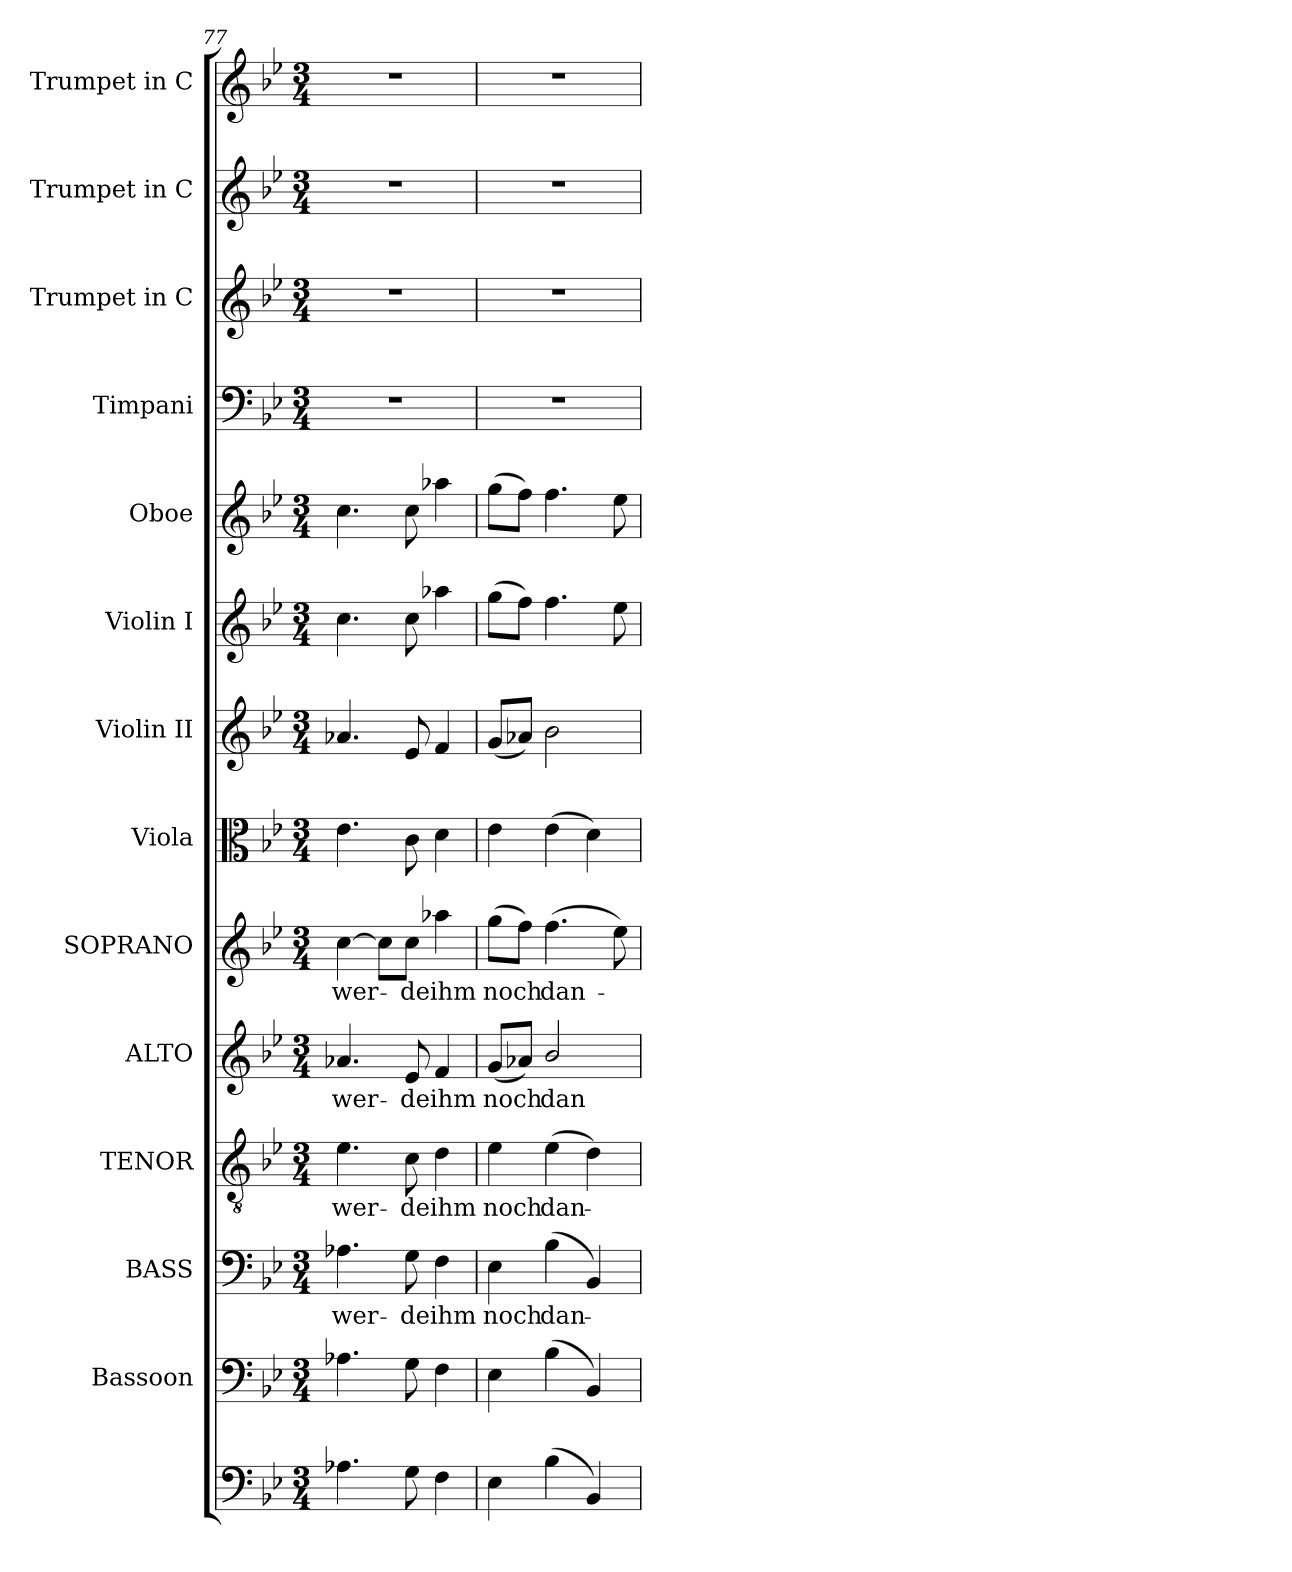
**kern	**kern	**kern	**text	**kern	**text	**kern	**text	**kern	**text	**kern	**kern	**kern	**kern	**kern	**kern	**kern	**kern
*part14	*part13	*part12	*part12	*part11	*part11	*part10	*part10	*part9	*part9	*part8	*part7	*part6	*part5	*part4	*part3	*part2	*part1
*staff14	*staff13	*staff12	*staff12	*staff11	*staff11	*staff10	*staff10	*staff9	*staff9	*staff8	*staff7	*staff6	*staff5	*staff4	*staff3	*staff2	*staff1
*	*I"Bassoon	*I"BASS	*	*I"TENOR	*	*I"ALTO	*	*I"SOPRANO	*	*I"Viola	*I"Violin II	*I"Violin I	*I"Oboe	*I"Timpani	*I"Trumpet in C	*I"Trumpet in C	*I"Trumpet in C
*	*	*	*	*	*	*I'Alto	*	*I'Soprano	*	*I'Viola	*I'Violin II	*I'Violin I	*I'Oboe	*I'Timp.	*	*	*
*clefF4	*clefF4	*clefF4	*	*clefGv2	*	*clefG2	*	*clefG2	*	*clefC3	*clefG2	*clefG2	*clefG2	*clefF4	*clefG2	*clefG2	*clefG2
*	*	*	*	*ITrd7c12	*	*	*	*	*	*	*	*	*	*	*	*	*
*k[b-e-]	*k[b-e-]	*k[b-e-]	*	*k[b-e-]	*	*k[b-e-]	*	*k[b-e-]	*	*k[b-e-]	*k[b-e-]	*k[b-e-]	*k[b-e-]	*k[b-e-]	*k[b-e-]	*k[b-e-]	*k[b-e-]
*B-:	*B-:	*B-:	*	*B-:	*	*B-:	*	*B-:	*	*B-:	*B-:	*B-:	*B-:	*B-:	*B-:	*B-:	*B-:
*M3/4	*M3/4	*M3/4	*	*M3/4	*	*M3/4	*	*M3/4	*	*M3/4	*M3/4	*M3/4	*M3/4	*M3/4	*M3/4	*M3/4	*M3/4
=77	=77	=77	=77	=77	=77	=77	=77	=77	=77	=77	=77	=77	=77	=77	=77	=77	=77
!	!	!	!LO:LY:b:color=#000000	!	!	!	!	!	!	!	!	!	!	!	!	!	!
!	!	!	!	!	!LO:LY:b:color=#000000	!	!	!	!	!	!	!	!	!	!	!	!
!	!	!	!	!	!	!	!LO:LY:b:color=#000000	!	!	!	!	!	!	!	!	!	!
!	!	!	!	!	!	!	!	!	!LO:LY:b:color=#000000	!	!	!	!	!LO:N:vis=1	!LO:N:vis=1	!LO:N:vis=1	!LO:N:vis=1
4.A-Xi\	4.A-Xi\	4.A-Xi\	wer-	4.E-i\	wer-	4.a-Xi/	wer-	[4cci\	wer-	4.e-i\	4.a-Xi/	4.cci\	4.cci\	2.r	2.r	2.r	2.r
.	.	.	.	.	.	.	.	8cci\L]	.	.	.	.	.	.	.	.	.
!	!	!	!LO:LY:b:color=#000000	!	!	!	!	!	!	!	!	!	!	!	!	!	!
!	!	!	!	!	!LO:LY:b:color=#000000	!	!	!	!	!	!	!	!	!	!	!	!
!	!	!	!	!	!	!	!LO:LY:b:color=#000000	!	!	!	!	!	!	!	!	!	!
!	!	!	!	!	!	!	!	!	!LO:LY:b:color=#000000	!	!	!	!	!	!	!	!
8Gi\	8Gi\	8Gi\	-de	8Ci\	-de	8e-i/	-de	8cci\J	-de	8ci\	8e-i/	8cci\	8cci\	.	.	.	.
!	!	!	!LO:LY:b:color=#000000	!	!	!	!	!	!	!	!	!	!	!	!	!	!
!	!	!	!	!	!LO:LY:b:color=#000000	!	!	!	!	!	!	!	!	!	!	!	!
!	!	!	!	!	!	!	!LO:LY:b:color=#000000	!	!	!	!	!	!	!	!	!	!
!	!	!	!	!	!	!	!	!	!LO:LY:b:color=#000000	!	!	!	!	!	!	!	!
4Fi\	4Fi\	4Fi\	ihm	4Di\	ihm	4fi/	ihm	4aa-Xi\	ihm	4di\	4fi/	4aa-Xi\	4aa-Xi\	.	.	.	.
=78	=78	=78	=78	=78	=78	=78	=78	=78	=78	=78	=78	=78	=78	=78	=78	=78	=78
!	!	!	!LO:LY:b:color=#000000	!	!	!	!	!	!	!	!	!	!	!	!	!	!
!	!	!	!	!	!LO:LY:b:color=#000000	!	!	!	!	!	!	!	!	!	!	!	!
!	!	!	!	!	!	!	!LO:LY:b:color=#000000	!	!	!	!	!	!	!	!	!	!
!	!	!	!	!	!	!	!	!	!LO:LY:b:color=#000000	!	!	!	!	!LO:N:vis=1	!LO:N:vis=1	!LO:N:vis=1	!LO:N:vis=1
4E-i\	4E-i\	4E-i\	noch	4E-i\	noch	(8gi/L	noch	(8ggi\L	noch	4e-i\	(8gi/L	(8ggi\L	(8ggi\L	2.r	2.r	2.r	2.r
.	.	.	.	.	.	8a-Xi/J)	.	8ffi\J)	.	.	8a-Xi/J)	8ffi\J)	8ffi\J)	.	.	.	.
!	!	!	!LO:LY:b:color=#000000	!	!	!	!	!	!	!	!	!	!	!	!	!	!
!	!	!	!	!	!LO:LY:b:color=#000000	!	!	!	!	!	!	!	!	!	!	!	!
!	!	!	!	!	!	!	!LO:LY:b:color=#000000	!	!	!	!	!	!	!	!	!	!
!	!	!	!	!	!	!	!	!	!LO:LY:b:color=#000000	!	!	!	!	!	!	!	!
(4B-i\	(4B-i\	(4B-i\	dan-	(4E-i\	dan-	2b-i/	dan-	(4.ffi\	dan-	(4e-i\	2b-i\	4.ffi\	4.ffi\	.	.	.	.
4BB-i/)	4BB-i/)	4BB-i/)	.	4Di\)	.	.	.	.	.	4di\)	.	.	.	.	.	.	.
.	.	.	.	.	.	.	.	8ee-i\)	.	.	.	8ee-i\	8ee-i\	.	.	.	.
=	=	=	=	=	=	=	=	=	=	=	=	=	=	=	=	=	=
*-	*-	*-	*-	*-	*-	*-	*-	*-	*-	*-	*-	*-	*-	*-	*-	*-	*-
